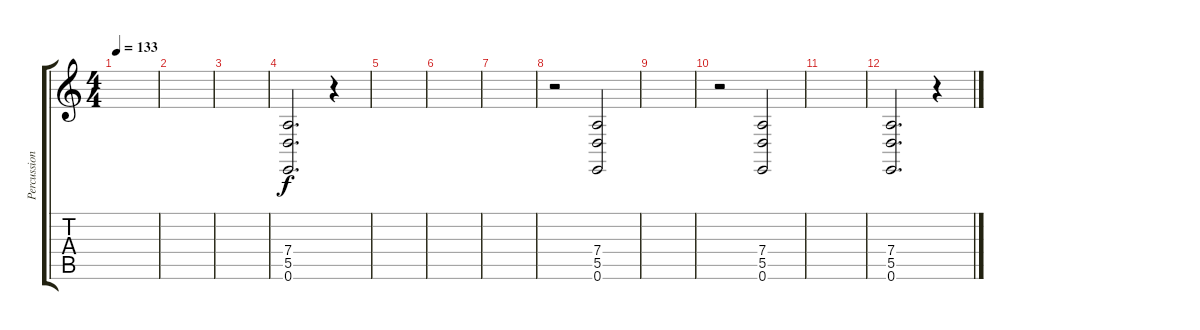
\track ("Percussion #2" "Percussion") {instrument reversecymbal}
\staff {score tabs}
\tuning (E4 B3 G3 D3 A2 E2) {hide}
\ts (4 4)
\tempo 133
\clef g2
\ks c
|
|
|
(7.4 5.5 0.6).2{d} r.4 |
|
|
|
r.2 (7.4 5.5 0.6).2 |
|
r.2 (7.4 5.5 0.6).2 |
|
(7.4 5.5 0.6).2{d} r.4
